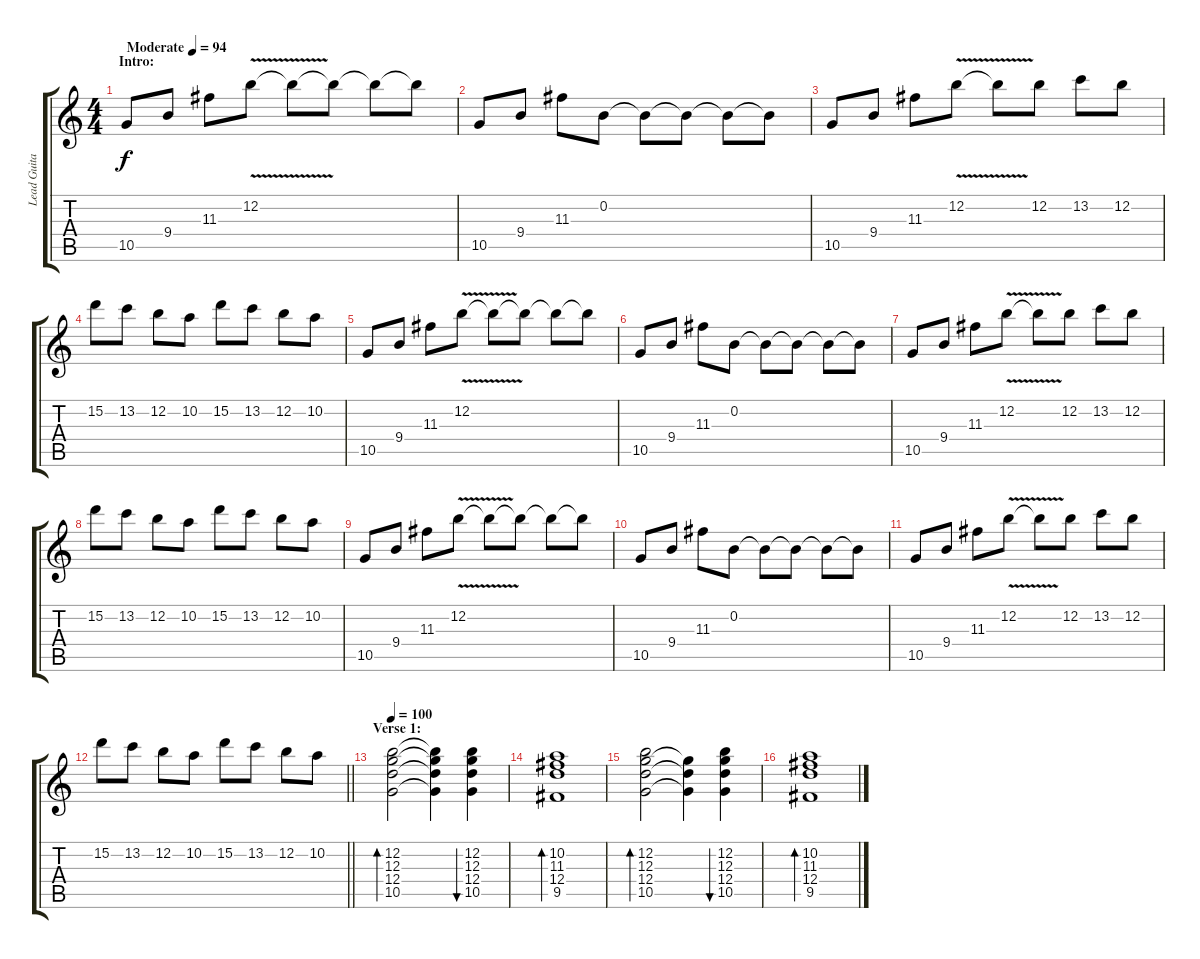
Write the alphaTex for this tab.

\track ("Lead Guitar" "Lead Guita") {instrument acousticguitarsteel}
\staff {score tabs}
\tuning (E4 B3 G3 D3 A2 D2) {hide}
\ts (4 4)
\section ("" "Intro:")
\tempo (94 "Moderate")
\clef g2
\ks c
10.5.8{dy f instrument acousticguitarsteel} 9.4.8 11.3.8 12.2{v}.8 12.2{t}.8 12.2{t}.8 12.2{t}.8 12.2{t}.8 |
10.5.8 9.4.8 11.3.8 0.2.8 0.2{t}.8 0.2{t}.8 0.2{t}.8 0.2{t}.8 |
10.5.8 9.4.8 11.3.8 12.2{v}.8 12.2{t}.8 12.2.8 13.2.8 12.2.8 |
15.2.8 13.2.8 12.2.8 10.2.8 15.2.8 13.2.8 12.2.8 10.2.8 |
10.5.8 9.4.8 11.3.8 12.2{v}.8 12.2{t}.8 12.2{t}.8 12.2{t}.8 12.2{t}.8 |
10.5.8 9.4.8 11.3.8 0.2.8 0.2{t}.8 0.2{t}.8 0.2{t}.8 0.2{t}.8 |
10.5.8 9.4.8 11.3.8 12.2{v}.8 12.2{t}.8 12.2.8 13.2.8 12.2.8 |
15.2.8 13.2.8 12.2.8 10.2.8 15.2.8 13.2.8 12.2.8 10.2.8 |
10.5.8 9.4.8 11.3.8 12.2{v}.8 12.2{t}.8 12.2{t}.8 12.2{t}.8 12.2{t}.8 |
10.5.8 9.4.8 11.3.8 0.2.8 0.2{t}.8 0.2{t}.8 0.2{t}.8 0.2{t}.8 |
10.5.8 9.4.8 11.3.8 12.2{v}.8 12.2{t}.8 12.2.8 13.2.8 12.2.8 |
\barLineRight lightlight
15.2.8 13.2.8 12.2.8 10.2.8 15.2.8 13.2.8 12.2.8 10.2.8 |
\section ("" "Verse 1:")
\tempo 100
(12.2 12.3 12.4 10.5).2{bd 30} (12.2{t} 12.3{t} 12.4{t} 10.5{t}).4 (12.2 12.3 12.4 10.5).4{bu 60} |
(10.2 11.3 12.4 9.5).1{bd 30} |
(12.2 12.3 12.4 10.5).2{bd 60} (12.3{t} 12.4{t} 10.5{t}).4 (12.2 12.3 12.4 10.5).4{bu 60} |
(10.2 11.3 12.4 9.5).1{bd 30}
